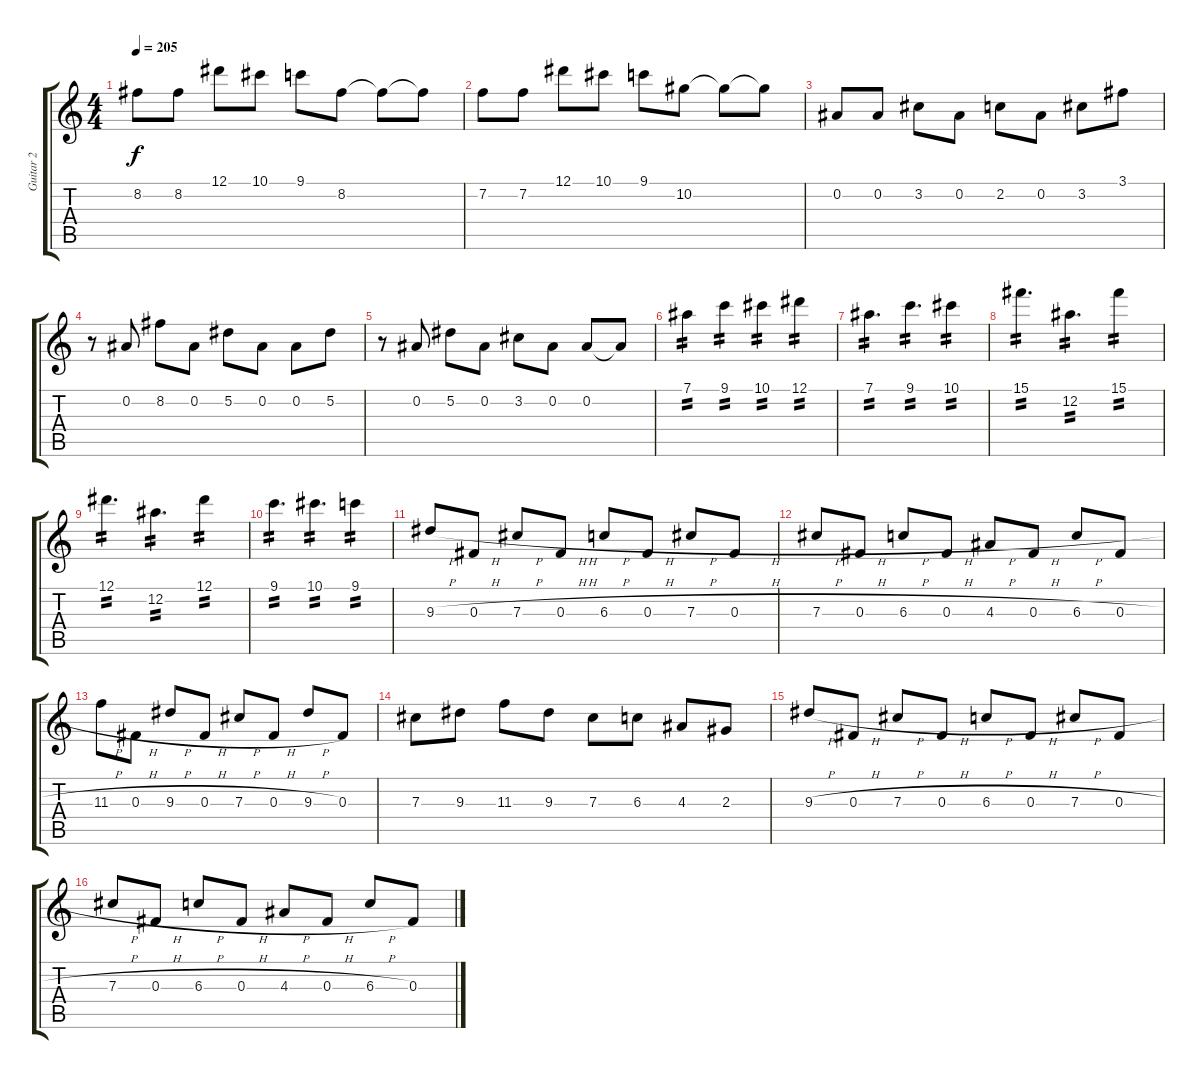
\track ("Guitar 2" "Guitar 2") {instrument distortionguitar}
\staff {score tabs}
\tuning (Eb4 Bb3 Gb3 Db3 Ab2 Db2) {hide}
\ts (4 4)
\tempo 205
\clef g2
\ks c
8.2.8{dy f} 8.2.8 12.1.8 10.1.8 9.1.8 8.2.8 8.2{t}.8 8.2{t}.8 |
7.2.8 7.2.8 12.1.8 10.1.8 9.1.8 10.2.8 10.2{t}.8 10.2{t}.8 |
0.2.8 0.2.8 3.2.8 0.2.8 2.2.8 0.2.8 3.2.8 3.1.8 |
r.8 0.2.8 8.2.8 0.2.8 5.2.8 0.2.8 0.2.8 5.2.8 |
r.8 0.2.8 5.2.8 0.2.8 3.2.8 0.2.8 0.2.8 0.2{t}.8 |
7.1.4{tp 2} 9.1.4{tp 2} 10.1.4{tp 2} 12.1.4{tp 2} |
7.1.4{d tp 2} 9.1.4{d tp 2} 10.1.4{tp 2} |
15.1.4{d tp 2} 12.2.4{d tp 2} 15.1.4{tp 2} |
12.1.4{d tp 2} 12.2.4{d tp 2} 12.1.4{tp 2} |
9.1.4{d tp 2} 10.1.4{d tp 2} 9.1.4{tp 2} |
9.3{h}.8{volume 16 balance 15} 0.3{h}.8 7.3{h}.8 0.3{h}.8 6.3{h}.8 0.3{h}.8 7.3{h}.8 0.3{h}.8 |
7.3{h}.8 0.3{h}.8 6.3{h}.8 0.3{h}.8 4.3{h}.8 0.3{h}.8 6.3{h}.8 0.3{h}.8 |
11.3{h}.8 0.3{h}.8 9.3{h}.8 0.3{h}.8 7.3{h}.8 0.3{h}.8 9.3{h}.8 0.3.8 |
7.3.8 9.3.8 11.3.8 9.3.8 7.3.8 6.3.8 4.3.8 2.3.8 |
9.3{h}.8 0.3{h}.8 7.3{h}.8 0.3{h}.8 6.3{h}.8 0.3{h}.8 7.3{h}.8 0.3{h}.8 |
7.3{h}.8 0.3{h}.8 6.3{h}.8 0.3{h}.8 4.3{h}.8 0.3{h}.8 6.3{h}.8 0.3{h}.8
